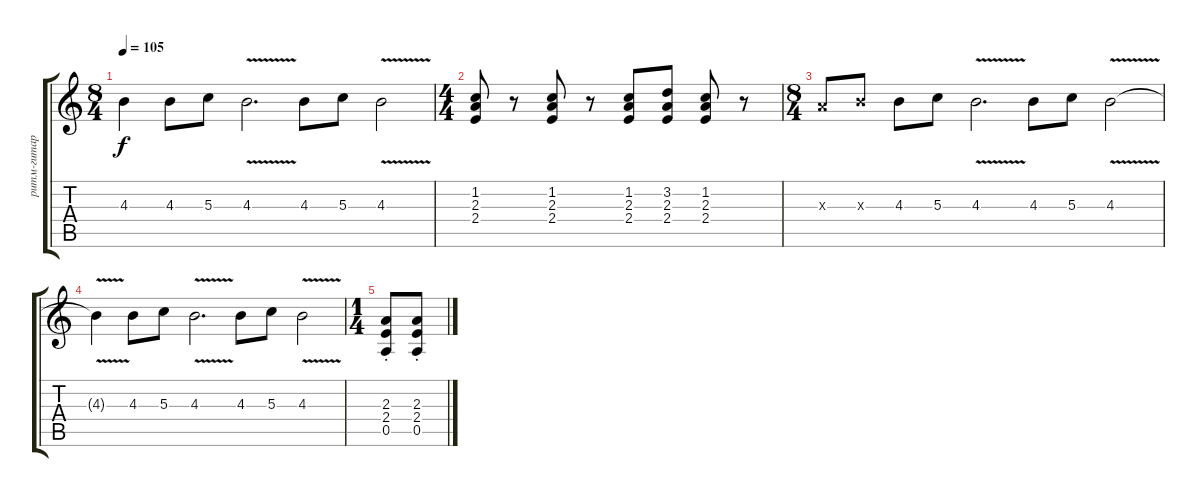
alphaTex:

\track ("ритм-гитара" "ритм-гитар") {instrument overdrivenguitar}
\staff {score tabs}
\tuning (E4 B3 G3 D3 A2 E2) {hide}
\ts (8 4)
\tempo 105
\clef g2
\ks c
4.3{t}.4{dy f} 4.3.8 5.3.8 4.3{v}.2{d} 4.3.8 5.3.8 4.3{v}.2 |
\ts (4 4)
(1.2 2.3 2.4).8{volume 11 balance 8} r.8 (1.2 2.3 2.4).8 r.8 (1.2 2.3 2.4).8 (3.2 2.3 2.4).8 (1.2 2.3 2.4).8 r.8 |
\ts (8 4)
2.3{x}.8{volume 9 balance 5} 4.3{x}.8 4.3.8 5.3.8 4.3{v}.2{d} 4.3.8 5.3.8 4.3{v}.2 |
4.3{t}.4 4.3.8 5.3.8 4.3{v}.2{d} 4.3.8 5.3.8 4.3{v}.2 |
\ts (1 4)
(2.3 2.4{st} 0.5).8{volume 11 balance 8} (2.3 2.4 0.5{st}).8
